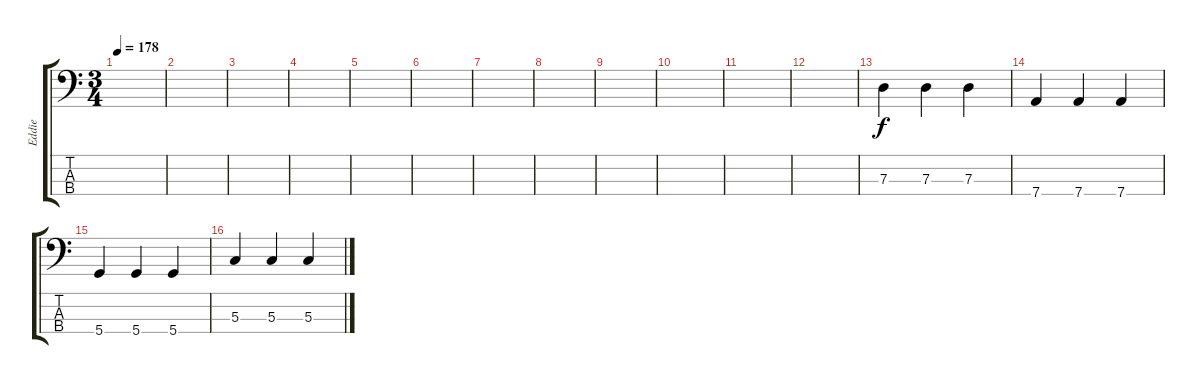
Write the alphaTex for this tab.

\track ("Eddie" "Eddie") {instrument electricbassfinger}
\staff {score tabs}
\tuning (F2 C2 G1 D1) {hide}
\ts (3 4)
\tempo 178
\clef f4
\ks c
|
|
|
|
|
|
|
|
|
|
|
|
7.3.4 7.3.4 7.3.4 |
7.4.4 7.4.4 7.4.4 |
5.4.4 5.4.4 5.4.4 |
5.3.4 5.3.4 5.3.4
